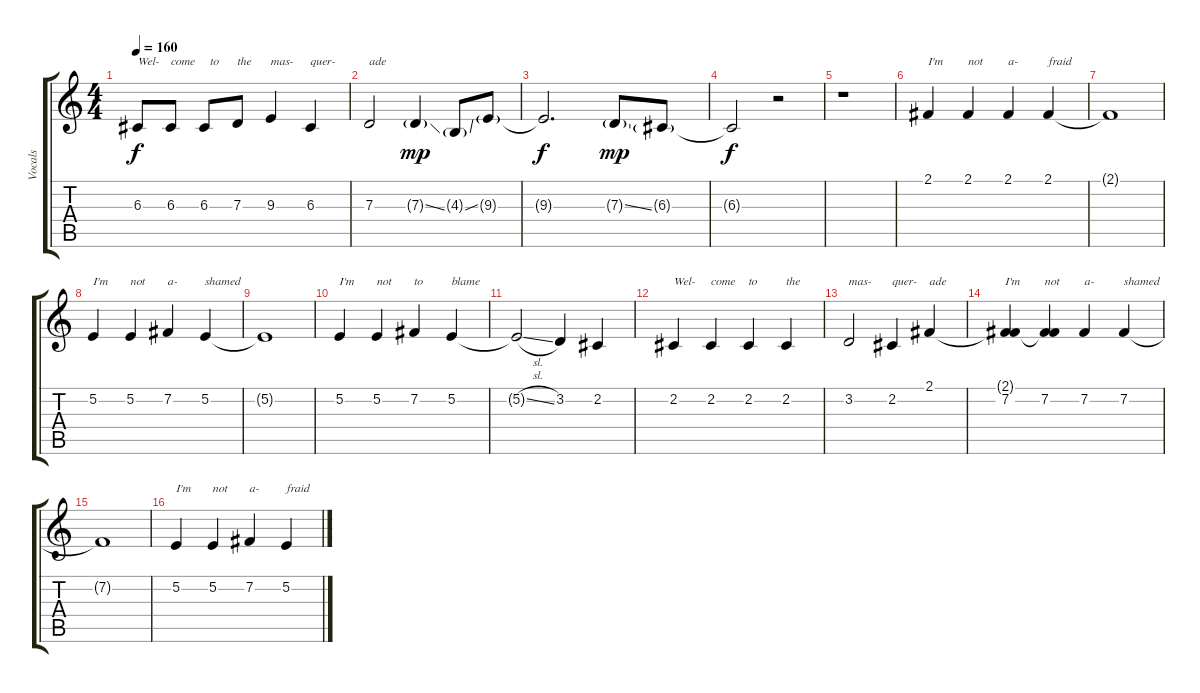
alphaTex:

\track ("Vocals" "Vocals") {instrument synthvoice}
\staff {score tabs}
\tuning (E4 B3 G3 D3 A2 E2) {hide}
\ts (4 4)
\tempo 160
\clef g2
\ks c
6.3.8{txt "Wel-" dy f} 6.3.8{txt "come"} 6.3.8{txt "  to"} 7.3.8{txt "the"} 9.3.4{txt "mas-"} 6.3.4{txt "quer-"} |
7.3.2{txt "ade"} 7.3{ss g}.4{dy mp} 4.3{ss g}.8 9.3{g}.8 |
9.3{t}.2{d dy f} 7.3{ss g}.8{dy mp} 6.3{g}.8 |
6.3{t}.2{dy f} r.2 |
r.1 |
2.1.4{txt "I'm"} 2.1.4{txt "not"} 2.1.4{txt "a-"} 2.1.4{txt "fraid"} |
2.1{t}.1 |
5.2.4{txt "I'm"} 5.2.4{txt "not"} 7.2.4{txt "a-"} 5.2.4{txt "shamed"} |
5.2{t}.1 |
5.2.4{txt "I'm"} 5.2.4{txt "not"} 7.2.4{txt "to"} 5.2.4{txt "blame"} |
5.2{sl t}.2 3.2.4 2.2.4 |
2.2.4{txt "Wel-"} 2.2.4{txt "come"} 2.2.4{txt "to"} 2.2.4{txt "the"} |
3.2.2{txt "mas-"} 2.2.4{txt "quer-"} 2.1.4{txt "ade"} |
(2.1{t} 7.2).4{txt "I'm"} (2.1{t} 7.2).4{txt "not"} 7.2.4{txt "a-"} 7.2.4{txt "shamed"} |
7.2{t}.1 |
5.2.4{txt "I'm"} 5.2.4{txt "not"} 7.2.4{txt "a-"} 5.2.4{txt "fraid"}
